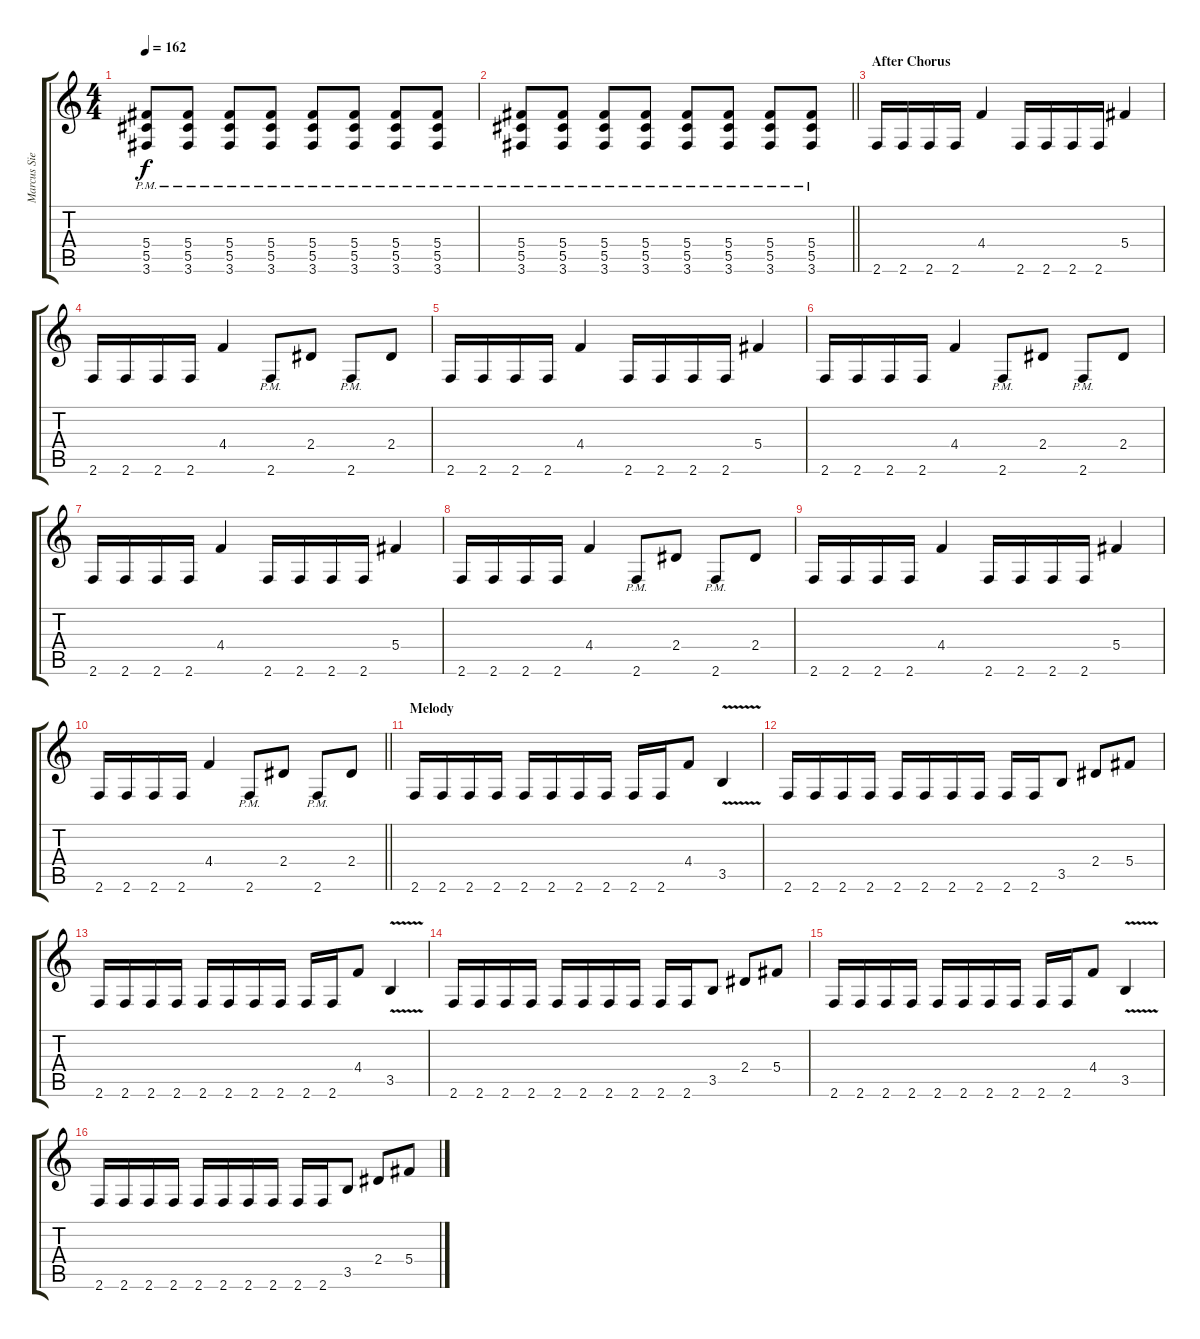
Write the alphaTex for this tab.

\track ("Marcus Siepen" "Marcus Sie") {instrument distortionguitar}
\staff {score tabs}
\tuning (Eb4 Bb3 Gb3 Db3 Ab2 Eb2) {hide}
\ts (4 4)
\tempo 162
\clef g2
\ks c
(5.4{pm} 5.5{pm} 3.6{pm}).8{dy f} (5.4{pm} 5.5{pm} 3.6{pm}).8 (5.4{pm} 5.5{pm} 3.6{pm}).8 (5.4{pm} 5.5{pm} 3.6{pm}).8 (5.4{pm} 5.5{pm} 3.6{pm}).8 (5.4{pm} 5.5{pm} 3.6{pm}).8 (5.4{pm} 5.5{pm} 3.6{pm}).8 (5.4{pm} 5.5{pm} 3.6{pm}).8 |
\barLineRight lightlight
(5.4{pm} 5.5{pm} 3.6{pm}).8 (5.4{pm} 5.5{pm} 3.6{pm}).8 (5.4{pm} 5.5{pm} 3.6{pm}).8 (5.4{pm} 5.5{pm} 3.6{pm}).8 (5.4{pm} 5.5{pm} 3.6{pm}).8 (5.4{pm} 5.5{pm} 3.6{pm}).8 (5.4{pm} 5.5{pm} 3.6{pm}).8 (5.4{pm} 5.5{pm} 3.6{pm}).8 |
\section ("" "After Chorus")
2.6.16 2.6.16 2.6.16 2.6.16 4.4.4 2.6.16 2.6.16 2.6.16 2.6.16 5.4.4 |
2.6.16 2.6.16 2.6.16 2.6.16 4.4.4 2.6{pm}.8 2.4.8 2.6{pm}.8 2.4.8 |
2.6.16 2.6.16 2.6.16 2.6.16 4.4.4 2.6.16 2.6.16 2.6.16 2.6.16 5.4.4 |
2.6.16 2.6.16 2.6.16 2.6.16 4.4.4 2.6{pm}.8 2.4.8 2.6{pm}.8 2.4.8 |
2.6.16 2.6.16 2.6.16 2.6.16 4.4.4 2.6.16 2.6.16 2.6.16 2.6.16 5.4.4 |
2.6.16 2.6.16 2.6.16 2.6.16 4.4.4 2.6{pm}.8 2.4.8 2.6{pm}.8 2.4.8 |
2.6.16 2.6.16 2.6.16 2.6.16 4.4.4 2.6.16 2.6.16 2.6.16 2.6.16 5.4.4 |
\barLineRight lightlight
2.6.16 2.6.16 2.6.16 2.6.16 4.4.4 2.6{pm}.8 2.4.8 2.6{pm}.8 2.4.8 |
\section ("" "Melody")
2.6.16 2.6.16 2.6.16 2.6.16 2.6.16 2.6.16 2.6.16 2.6.16 2.6.16 2.6.16 4.4.8 3.5{v}.4 |
2.6.16 2.6.16 2.6.16 2.6.16 2.6.16 2.6.16 2.6.16 2.6.16 2.6.16 2.6.16 3.5.8 2.4.8 5.4.8 |
2.6.16 2.6.16 2.6.16 2.6.16 2.6.16 2.6.16 2.6.16 2.6.16 2.6.16 2.6.16 4.4.8 3.5{v}.4 |
2.6.16 2.6.16 2.6.16 2.6.16 2.6.16 2.6.16 2.6.16 2.6.16 2.6.16 2.6.16 3.5.8 2.4.8 5.4.8 |
2.6.16 2.6.16 2.6.16 2.6.16 2.6.16 2.6.16 2.6.16 2.6.16 2.6.16 2.6.16 4.4.8 3.5{v}.4 |
2.6.16 2.6.16 2.6.16 2.6.16 2.6.16 2.6.16 2.6.16 2.6.16 2.6.16 2.6.16 3.5.8 2.4.8 5.4.8
